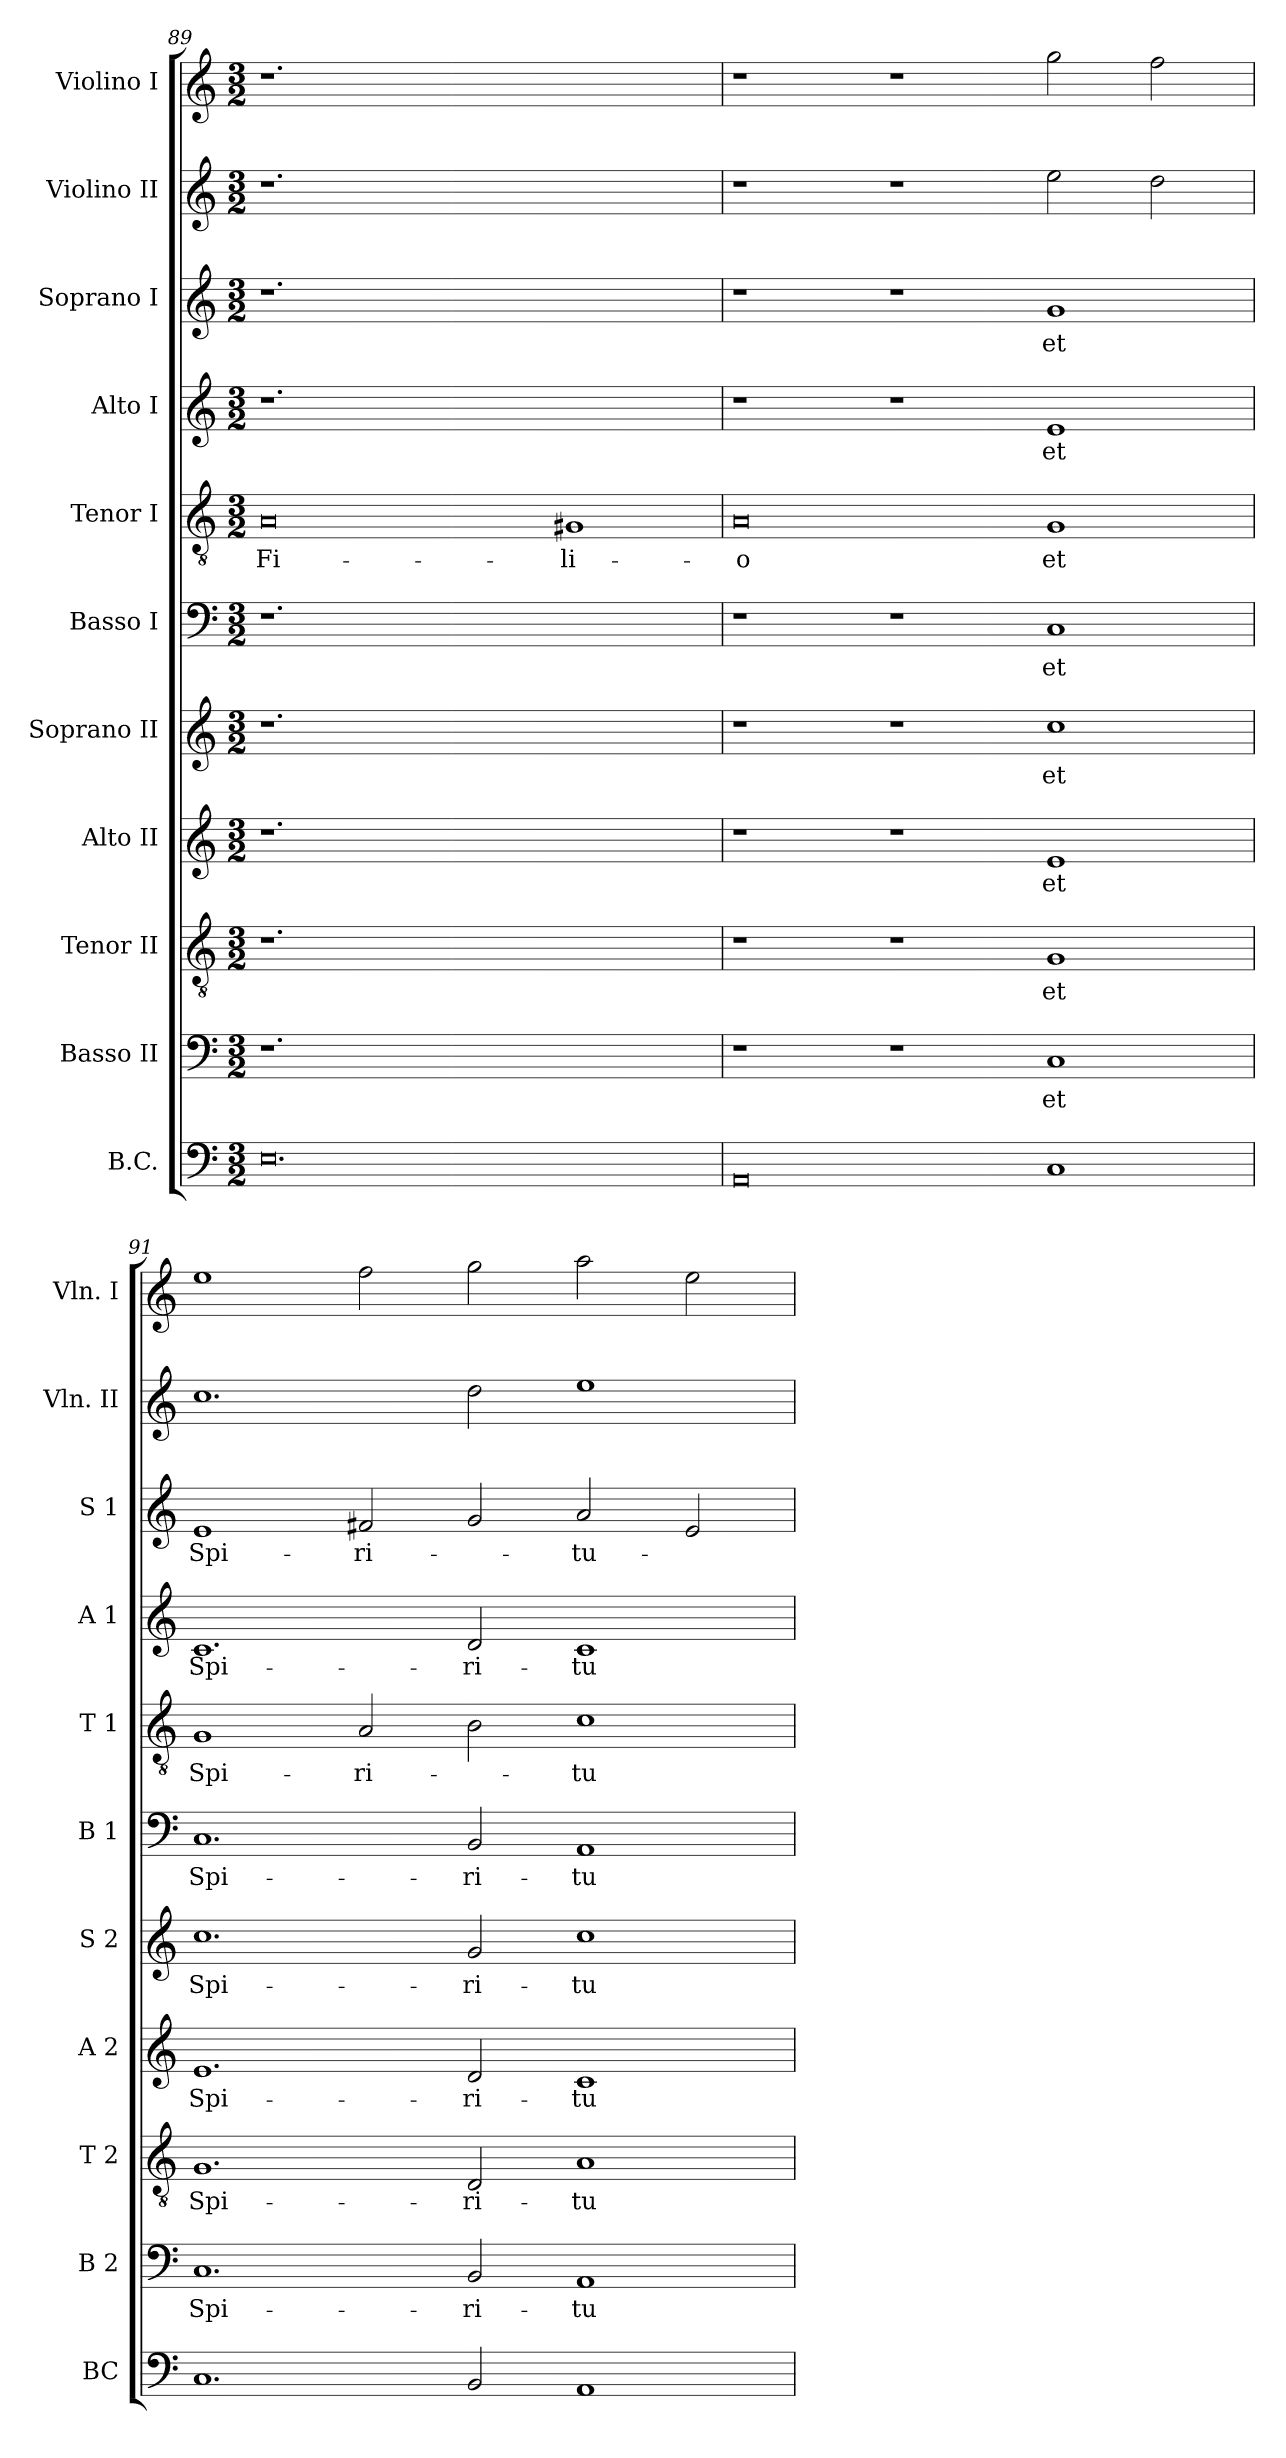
**kern	**kern	**text	**kern	**text	**kern	**text	**kern	**text	**kern	**text	**kern	**text	**kern	**text	**kern	**text	**kern	**kern
*part11	*part10	*part10	*part9	*part9	*part8	*part8	*part7	*part7	*part6	*part6	*part5	*part5	*part4	*part4	*part3	*part3	*part2	*part1
*staff11	*staff10	*staff10	*staff9	*staff9	*staff8	*staff8	*staff7	*staff7	*staff6	*staff6	*staff5	*staff5	*staff4	*staff4	*staff3	*staff3	*staff2	*staff1
*I"B.C.	*I"Basso II	*	*I"Tenor II	*	*I"Alto II	*	*I"Soprano II	*	*I"Basso I	*	*I"Tenor I	*	*I"Alto I	*	*I"Soprano I	*	*I"Violino II	*I"Violino I
*I'BC	*I'B 2	*	*I'T 2	*	*I'A 2	*	*I'S 2	*	*I'B 1	*	*I'T 1	*	*I'A 1	*	*I'S 1	*	*I'Vln. II	*I'Vln. I
*clefF4	*clefF4	*	*clefGv2	*	*clefG2	*	*clefG2	*	*clefF4	*	*clefGv2	*	*clefG2	*	*clefG2	*	*clefG2	*clefG2
*k[]	*k[]	*	*k[]	*	*k[]	*	*k[]	*	*k[]	*	*k[]	*	*k[]	*	*k[]	*	*k[]	*k[]
*C:	*C:	*	*C:	*	*C:	*	*C:	*	*C:	*	*C:	*	*C:	*	*C:	*	*C:	*C:
*M3/2	*M3/2	*	*M3/2	*	*M3/2	*	*M3/2	*	*M3/2	*	*M3/2	*	*M3/2	*	*M3/2	*	*M3/2	*M3/2
=89	=89	=89	=89	=89	=89	=89	=89	=89	=89	=89	=89	=89	=89	=89	=89	=89	=89	=89
!	!	!	!	!	!	!	!	!	!	!	!	!LO:LY:b	!	!	!	!	!	!
0.E	1.r	.	1.r	.	1.r	.	1.r	.	1.r	.	0A	Fi-	1.r	.	1.r	.	1.r	1.r
.	1.ryy	.	1.ryy	.	1.ryy	.	1.ryy	.	1.ryy	.	.	.	1.ryy	.	1.ryy	.	1.ryy	1.ryy
!	!	!	!	!	!	!	!	!	!	!	!	!LO:LY:b	!	!	!	!	!	!
.	.	.	.	.	.	.	.	.	.	.	1G#X	-li-	.	.	.	.	.	.
!!LO:PB:g=z
=90	=90	=90	=90	=90	=90	=90	=90	=90	=90	=90	=90	=90	=90	=90	=90	=90	=90	=90
!	!	!	!	!	!	!	!	!	!	!	!	!LO:LY:b	!	!	!	!	!	!
0AA	1r	.	1r	.	1r	.	1r	.	1r	.	0A	-o	1r	.	1r	.	1r	1r
.	1r	.	1r	.	1r	.	1r	.	1r	.	.	.	1r	.	1r	.	1r	1r
!	!	!LO:LY:b	!	!	!	!	!	!	!	!	!	!	!	!	!	!	!	!
!	!	!	!	!LO:LY:b	!	!	!	!	!	!	!	!	!	!	!	!	!	!
!	!	!	!	!	!	!LO:LY:b	!	!	!	!	!	!	!	!	!	!	!	!
!	!	!	!	!	!	!	!	!LO:LY:b	!	!	!	!	!	!	!	!	!	!
!	!	!	!	!	!	!	!	!	!	!LO:LY:b	!	!	!	!	!	!	!	!
!	!	!	!	!	!	!	!	!	!	!	!	!LO:LY:b	!	!	!	!	!	!
!	!	!	!	!	!	!	!	!	!	!	!	!	!	!LO:LY:b	!	!	!	!
!	!	!	!	!	!	!	!	!	!	!	!	!	!	!	!	!LO:LY:b	!	!
1C	1C	et	1G	et	1e	et	1cc	et	1C	et	1G	et	1e	et	1g	et	2ee\	2gg\
.	.	.	.	.	.	.	.	.	.	.	.	.	.	.	.	.	2dd\	2ff\
=91	=91	=91	=91	=91	=91	=91	=91	=91	=91	=91	=91	=91	=91	=91	=91	=91	=91	=91
!	!	!LO:LY:b	!	!	!	!	!	!	!	!	!	!	!	!	!	!	!	!
!	!	!	!	!LO:LY:b	!	!	!	!	!	!	!	!	!	!	!	!	!	!
!	!	!	!	!	!	!LO:LY:b	!	!	!	!	!	!	!	!	!	!	!	!
!	!	!	!	!	!	!	!	!LO:LY:b	!	!	!	!	!	!	!	!	!	!
!	!	!	!	!	!	!	!	!	!	!LO:LY:b	!	!	!	!	!	!	!	!
!	!	!	!	!	!	!	!	!	!	!	!	!LO:LY:b	!	!	!	!	!	!
!	!	!	!	!	!	!	!	!	!	!	!	!	!	!LO:LY:b	!	!	!	!
!	!	!	!	!	!	!	!	!	!	!	!	!	!	!	!	!LO:LY:b	!	!
1.C	1.C	Spi-	1.G	Spi-	1.e	Spi-	1.cc	Spi-	1.C	Spi-	1G	Spi-	1.c	Spi-	1e	Spi-	1.cc	1ee
!	!	!	!	!	!	!	!	!	!	!	!	!LO:LY:b	!	!	!	!	!	!
!	!	!	!	!	!	!	!	!	!	!	!	!	!	!	!	!LO:LY:b	!	!
.	.	.	.	.	.	.	.	.	.	.	2A/	-ri-	.	.	2f#X/	-ri-	.	2ff\
!	!	!LO:LY:b	!	!	!	!	!	!	!	!	!	!	!	!	!	!	!	!
!	!	!	!	!LO:LY:b	!	!	!	!	!	!	!	!	!	!	!	!	!	!
!	!	!	!	!	!	!LO:LY:b	!	!	!	!	!	!	!	!	!	!	!	!
!	!	!	!	!	!	!	!	!LO:LY:b	!	!	!	!	!	!	!	!	!	!
!	!	!	!	!	!	!	!	!	!	!LO:LY:b	!	!	!	!	!	!	!	!
!	!	!	!	!	!	!	!	!	!	!	!	!	!	!LO:LY:b	!	!	!	!
2BB/	2BB/	-ri-	2D/	-ri-	2d/	-ri-	2g/	-ri-	2BB/	-ri-	2B\	.	2d/	-ri-	2g/	.	2dd\	2gg\
!	!	!LO:LY:b	!	!	!	!	!	!	!	!	!	!	!	!	!	!	!	!
!	!	!	!	!LO:LY:b	!	!	!	!	!	!	!	!	!	!	!	!	!	!
!	!	!	!	!	!	!LO:LY:b	!	!	!	!	!	!	!	!	!	!	!	!
!	!	!	!	!	!	!	!	!LO:LY:b	!	!	!	!	!	!	!	!	!	!
!	!	!	!	!	!	!	!	!	!	!LO:LY:b	!	!	!	!	!	!	!	!
!	!	!	!	!	!	!	!	!	!	!	!	!LO:LY:b	!	!	!	!	!	!
!	!	!	!	!	!	!	!	!	!	!	!	!	!	!LO:LY:b	!	!	!	!
!	!	!	!	!	!	!	!	!	!	!	!	!	!	!	!	!LO:LY:b	!	!
1AA	1AA	-tu-	1A	-tu-	1c	-tu-	1cc	-tu-	1AA	-tu-	1c	-tu-	1c	-tu-	2a/	-tu-	1ee	2aa\
.	.	.	.	.	.	.	.	.	.	.	.	.	.	.	2e/	.	.	2ee\
=	=	=	=	=	=	=	=	=	=	=	=	=	=	=	=	=	=	=
*-	*-	*-	*-	*-	*-	*-	*-	*-	*-	*-	*-	*-	*-	*-	*-	*-	*-	*-
